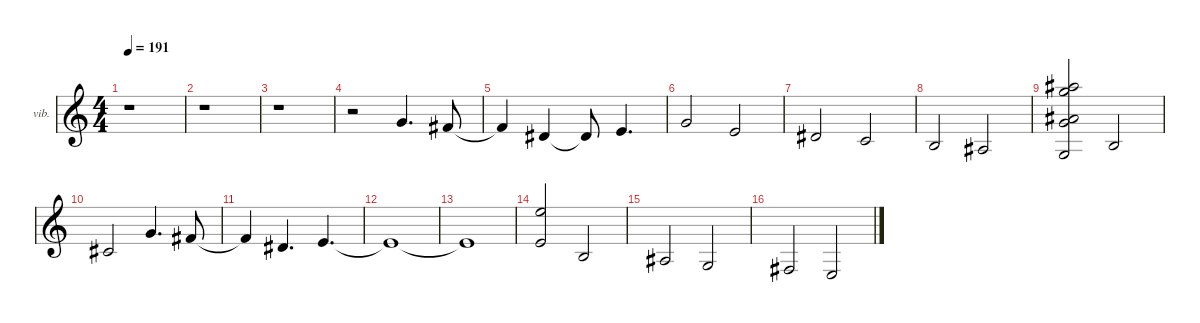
\defaultSystemsLayout 4
\hideDynamics
\bracketExtendMode nobrackets
\firstSystemTrackNameOrientation horizontal
\otherSystemsTrackNameOrientation horizontal
\track ("Vibraphone" "vib.") {instrument vibraphone}
\staff {score}
\tuning (E4 B3 G3 D3 A2 E2 B1)
\ts (4 4)
\tempo 191
\clef g2
\ks c
r.1{dy mf beam Down} |
r.1{beam Down} |
r.1{beam Down} |
r.2{beam Down} 3.1.4{d beam Up} 2.1{acc #}.8{beam Up} |
2.1{t acc #}.4{dy f beam Up} 4.2{acc #}.4{dy mf beam Up} 4.2{t acc #}.8{dy f beam Up} 0.1.4{d dy mf beam Up} |
3.1.2{beam Up} 0.1.2{beam Up} |
4.2{acc #}.2{beam Up} 5.3.2{beam Up} |
0.2.2{beam Up} 3.3{acc #}.2{beam Up} |
(18.1{acc #} 20.2 0.3 20.4{acc #} 22.5).2{dy p beam Up} 0.2.2{dy mf beam Up} |
21.6{acc #}.2{beam Up} 22.5.4{d beam Up} 21.5{acc #}.8{beam Up} |
21.5{t acc #}.4{dy f beam Up} 23.6{acc #}.4{d dy mf beam Up} 24.6.4{d beam Up} |
24.6{t}.1{dy f beam Up} |
24.6{t}.1{beam Up} |
(0.1 17.2).2{dy mf beam Up} 0.2.2{beam Up} |
3.3{acc #}.2{beam Up} 0.3.2{beam Up} |
4.4{acc #}.2{beam Up} 2.4.2{beam Up}
